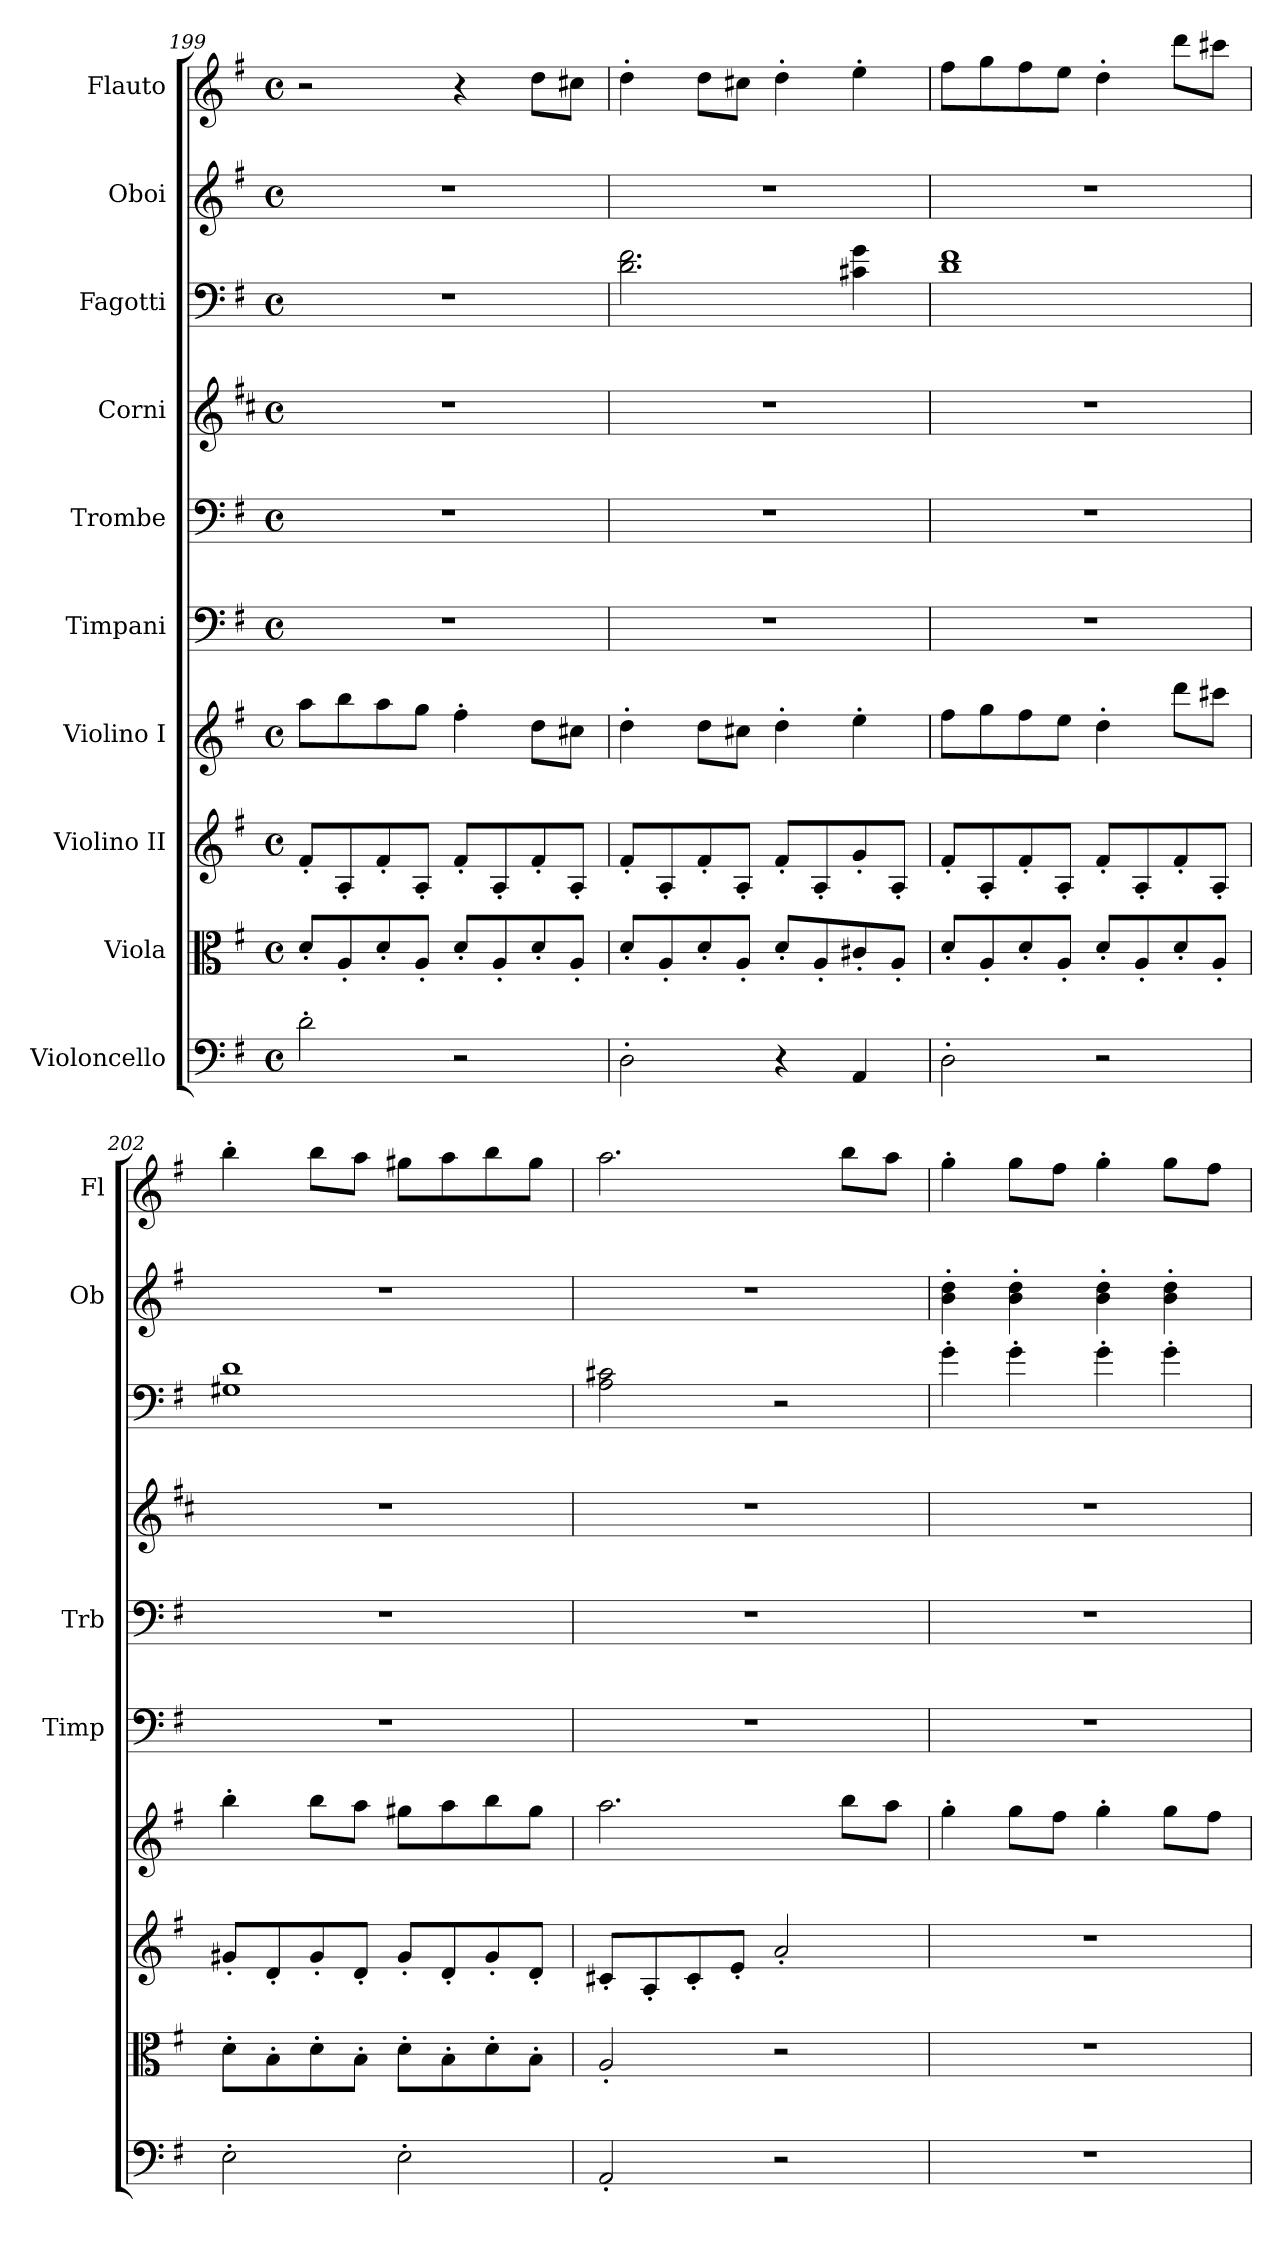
**kern	**kern	**kern	**kern	**kern	**kern	**kern	**kern	**kern	**kern
*part10	*part9	*part8	*part7	*part6	*part5	*part4	*part3	*part2	*part1
*staff10	*staff9	*staff8	*staff7	*staff6	*staff5	*staff4	*staff3	*staff2	*staff1
*I"Violoncello	*I"Viola	*I"Violino II	*I"Violino I	*I"Timpani	*I"Trombe	*I"Corni	*I"Fagotti	*I"Oboi	*I"Flauto
*	*	*	*	*I'Timp	*I'Trb	*	*	*I'Ob	*I'Fl
*clefF4	*clefC3	*clefG2	*clefG2	*clefF4	*clefF4	*clefG2	*clefF4	*clefG2	*clefG2
*	*	*	*	*	*	*ITrd4c7	*	*	*
*k[f#]	*k[f#]	*k[f#]	*k[f#]	*k[f#]	*k[f#]	*k[f#]	*k[f#]	*k[f#]	*k[f#]
*M4/4	*M4/4	*M4/4	*M4/4	*M4/4	*M4/4	*M4/4	*M4/4	*M4/4	*M4/4
*met(c)	*met(c)	*met(c)	*met(c)	*met(c)	*met(c)	*met(c)	*met(c)	*met(c)	*met(c)
=199	=199	=199	=199	=199	=199	=199	=199	=199	=199
2d'\	8d'/L	8f#'/L	8aa\L	1r	1r	1r	1r	1r	2r
.	8A'/	8A'/	8bb\	.	.	.	.	.	.
.	8d'/	8f#'/	8aa\	.	.	.	.	.	.
.	8A'/J	8A'/J	8gg\J	.	.	.	.	.	.
2r	8d'/L	8f#'/L	4ff#'\	.	.	.	.	.	4r
.	8A'/	8A'/	.	.	.	.	.	.	.
.	8d'/	8f#'/	8dd\L	.	.	.	.	.	8dd\L
.	8A'/J	8A'/J	8cc#X\J	.	.	.	.	.	8cc#X\J
=200	=200	=200	=200	=200	=200	=200	=200	=200	=200
2D'\	8d'/L	8f#'/L	4dd'\	1r	1r	1r	2.d\ 2.f#\	1r	4dd'\
.	8A'/	8A'/	.	.	.	.	.	.	.
.	8d'/	8f#'/	8dd\L	.	.	.	.	.	8dd\L
.	8A'/J	8A'/J	8cc#X\J	.	.	.	.	.	8cc#X\J
4r	8d'/L	8f#'/L	4dd'\	.	.	.	.	.	4dd'\
.	8A'/	8A'/	.	.	.	.	.	.	.
4AA/	8c#X'/	8g'/	4ee'\	.	.	.	4c#X\ 4g\	.	4ee'\
.	8A'/J	8A'/J	.	.	.	.	.	.	.
=201	=201	=201	=201	=201	=201	=201	=201	=201	=201
2D'\	8d'/L	8f#'/L	8ff#\L	1r	1r	1r	1d 1f#	1r	8ff#\L
.	8A'/	8A'/	8gg\	.	.	.	.	.	8gg\
.	8d'/	8f#'/	8ff#\	.	.	.	.	.	8ff#\
.	8A'/J	8A'/J	8ee\J	.	.	.	.	.	8ee\J
2r	8d'/L	8f#'/L	4dd'\	.	.	.	.	.	4dd'\
.	8A'/	8A'/	.	.	.	.	.	.	.
.	8d'/	8f#'/	8ddd\L	.	.	.	.	.	8ddd\L
.	8A'/J	8A'/J	8ccc#X\J	.	.	.	.	.	8ccc#X\J
=202	=202	=202	=202	=202	=202	=202	=202	=202	=202
2E'\	8d'\L	8g#X'/L	4bb'\	1r	1r	1r	1G#X 1d	1r	4bb'\
.	8B'\	8d'/	.	.	.	.	.	.	.
.	8d'\	8g#'/	8bb\L	.	.	.	.	.	8bb\L
.	8B'\J	8d'/J	8aa\J	.	.	.	.	.	8aa\J
2E'\	8d'\L	8g#'/L	8gg#X\L	.	.	.	.	.	8gg#X\L
.	8B'\	8d'/	8aa\	.	.	.	.	.	8aa\
.	8d'\	8g#'/	8bb\	.	.	.	.	.	8bb\
.	8B'\J	8d'/J	8gg#\J	.	.	.	.	.	8gg#\J
=203	=203	=203	=203	=203	=203	=203	=203	=203	=203
2AA'/	2A'/	8c#X'/L	2.aa\	1r	1r	1r	2A\ 2c#X\	1r	2.aa\
.	.	8A'/	.	.	.	.	.	.	.
.	.	8c#'/	.	.	.	.	.	.	.
.	.	8e'/J	.	.	.	.	.	.	.
2r	2r	2a'/	.	.	.	.	2r	.	.
.	.	.	8bb\L	.	.	.	.	.	8bb\L
.	.	.	8aa\J	.	.	.	.	.	8aa\J
!!LO:PB:g=z
=204	=204	=204	=204	=204	=204	=204	=204	=204	=204
1r	1r	1r	4gg'\	1r	1r	1r	4g'\	4b\' 4dd\'	4gg'\
.	.	.	8gg\L	.	.	.	4g'\	4b\' 4dd\'	8gg\L
.	.	.	8ff#\J	.	.	.	.	.	8ff#\J
.	.	.	4gg'\	.	.	.	4g'\	4b\' 4dd\'	4gg'\
.	.	.	8gg\L	.	.	.	4g'\	4b\' 4dd\'	8gg\L
.	.	.	8ff#\J	.	.	.	.	.	8ff#\J
=	=	=	=	=	=	=	=	=	=
*-	*-	*-	*-	*-	*-	*-	*-	*-	*-
